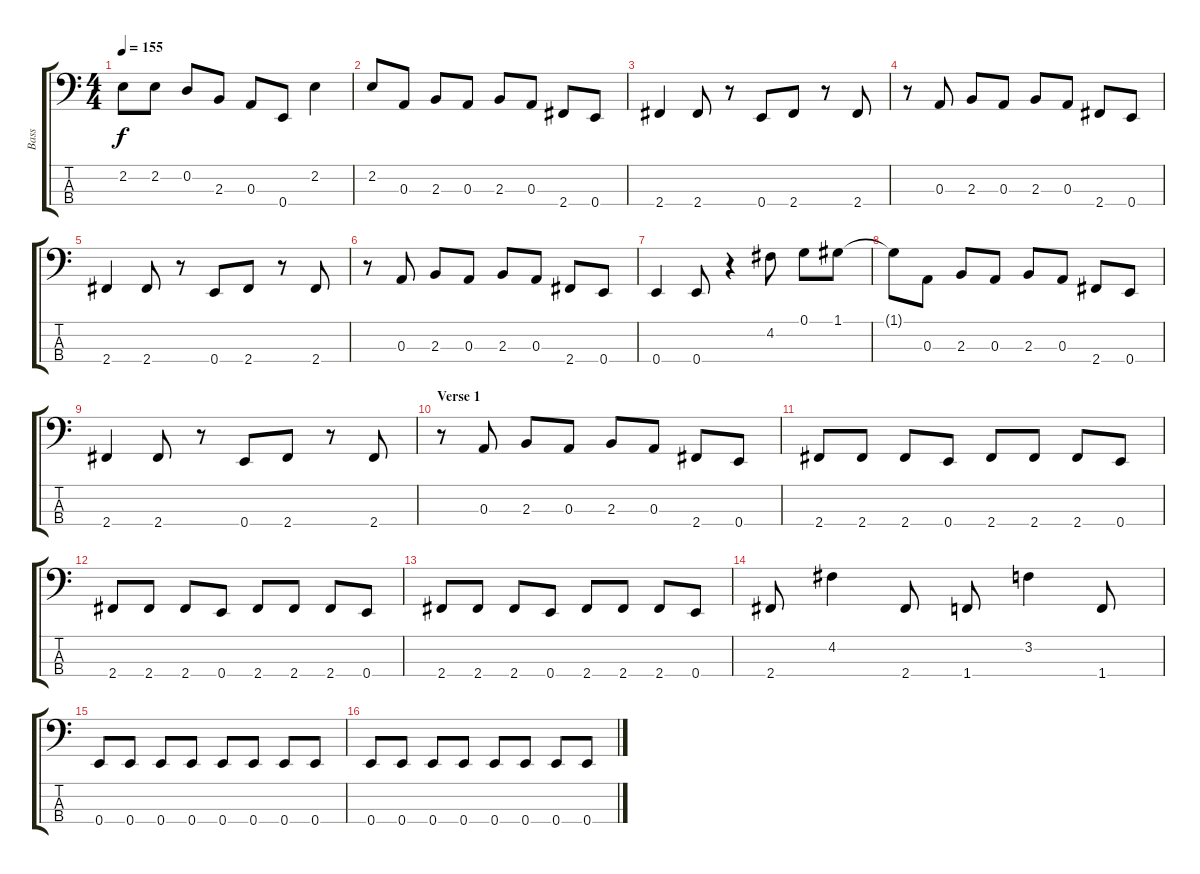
\track ("Bass" "Bass") {instrument electricbasspick}
\staff {score tabs}
\tuning (G2 D2 A1 E1) {hide}
\ts (4 4)
\tempo 155
\clef f4
\ks c
2.2.8{dy f} 2.2.8 0.2.8 2.3.8 0.3.8 0.4.8 2.2.4 |
2.2.8 0.3.8 2.3.8 0.3.8 2.3.8 0.3.8 2.4.8 0.4.8 |
2.4.4 2.4.8 r.8 0.4.8 2.4.8 r.8 2.4.8 |
r.8 0.3.8 2.3.8 0.3.8 2.3.8 0.3.8 2.4.8 0.4.8 |
2.4.4 2.4.8 r.8 0.4.8 2.4.8 r.8 2.4.8 |
r.8 0.3.8 2.3.8 0.3.8 2.3.8 0.3.8 2.4.8 0.4.8 |
0.4.4 0.4.8 r.4 4.2.8 0.1.8 1.1.8 |
1.1{t}.8 0.3.8 2.3.8 0.3.8 2.3.8 0.3.8 2.4.8 0.4.8 |
2.4.4 2.4.8 r.8 0.4.8 2.4.8 r.8 2.4.8 |
\section ("" "Verse 1")
r.8 0.3.8 2.3.8 0.3.8 2.3.8 0.3.8 2.4.8 0.4.8 |
2.4.8 2.4.8 2.4.8 0.4.8 2.4.8 2.4.8 2.4.8 0.4.8 |
2.4.8 2.4.8 2.4.8 0.4.8 2.4.8 2.4.8 2.4.8 0.4.8 |
2.4.8 2.4.8 2.4.8 0.4.8 2.4.8 2.4.8 2.4.8 0.4.8 |
2.4.8 4.2.4 2.4.8 1.4.8 3.2.4 1.4.8 |
0.4.8 0.4.8 0.4.8 0.4.8 0.4.8 0.4.8 0.4.8 0.4.8 |
0.4.8 0.4.8 0.4.8 0.4.8 0.4.8 0.4.8 0.4.8 0.4.8
